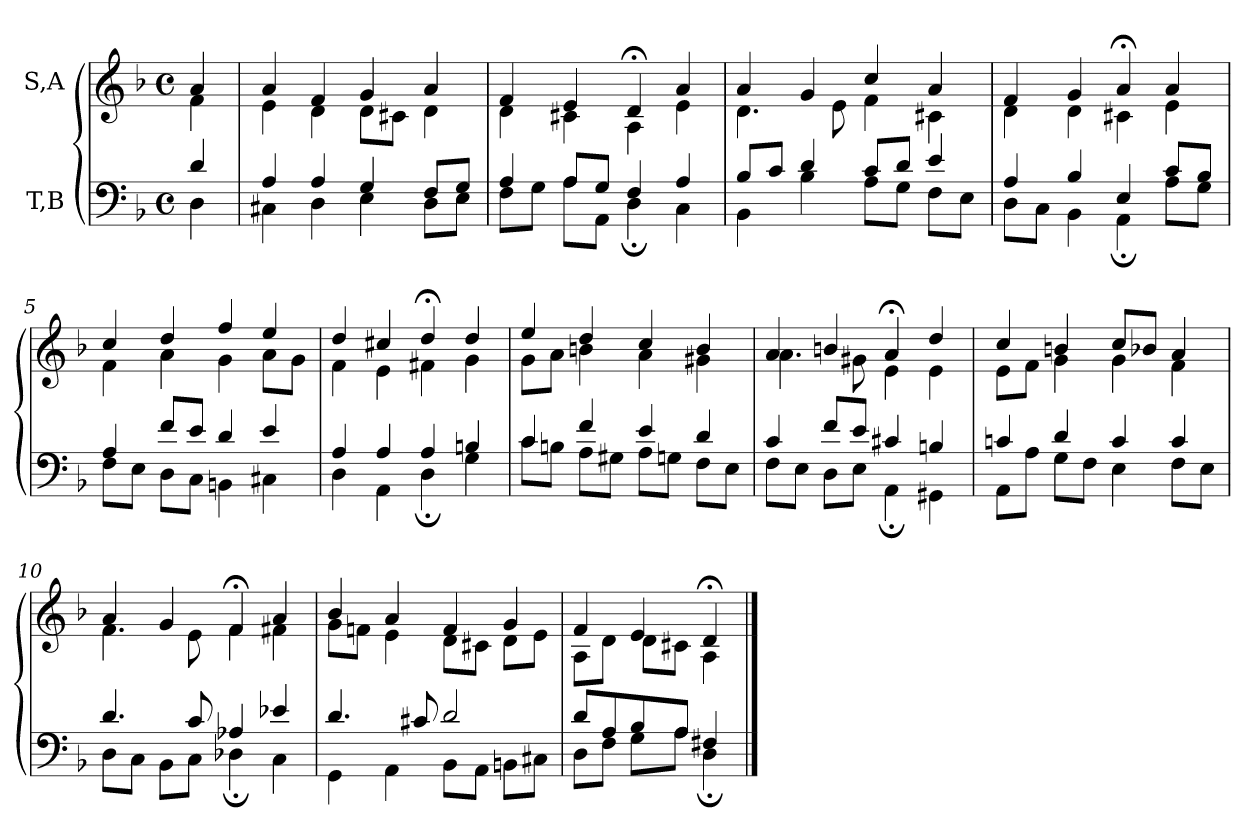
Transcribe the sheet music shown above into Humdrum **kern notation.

**kern	**kern
*part2	*part1
*staff2	*staff1
*I"T,B	*I"S,A
*clefF4	*clefG2
*k[b-]	*k[b-]
*M4/4	*M4/4
*met(c)	*met(c)
=	=
*^	*^
4d	4D	4a	4f
=1	=1	=1	=1
4A	4C#X	4a	4e
4A	4D	4f	4d
4G	4E	4g	8dL
.	.	.	8c#XJ
8FL	8DL	4a	4d
8GJ	8EJ	.	.
=2	=2	=2	=2
4A	8FL	4f	4d
.	8GJ	.	.
8AL	8AL	4e	4c#X
8GJ	8AAJ	.	.
4F	4D;	4d;<	4A
4A	4C	4a	4e
=3	=3	=3	=3
8B-L	4BB-	4a	4.d
8cJ	.	.	.
4d	4B-	4g	.
.	.	.	8e
8cL	8AL	4cc	4f
8dJ	8GJ	.	.
4e	8FL	4a	4c#X
.	8EJ	.	.
=4	=4	=4	=4
4A	8DL	4f	4d
.	8CJ	.	.
4B-	4BB-	4g	4d
4E	4AA;	4a;<	4c#X
8cL	8AL	4a	4e
8B-J	8GJ	.	.
=5	=5	=5	=5
4A	8FL	4cc	4f
.	8EJ	.	.
8fL	8DL	4dd	4a
8eJ	8CJ	.	.
4d	4BBn	4ff	4g
4e	4C#X	4ee	8aL
.	.	.	8gJ
=6	=6	=6	=6
4A	4D	4dd	4f
4A	4AA	4cc#X	4e
4A	4D;	4dd;<	4f#X
4Bn	4G	4dd	4g
=7	=7	=7	=7
4c	8cL	4ee	8gL
.	8BnJ	.	8aJ
4f	8AL	4dd	4bn
.	8G#XJ	.	.
4e	8AL	4cc	4a
.	8GnJ	.	.
4d	8FL	4b	4g#X
.	8EJ	.	.
=8	=8	=8	=8
4c	8FL	4a	4.a
.	8EJ	.	.
8fL	8DL	4bn	.
8eJ	8EJ	.	8g#X
4c#X	4AA;	4a;<	4e
4Bn	4GG#X	4dd	4e
=9	=9	=9	=9
4cn	8AAL	4cc	8eL
.	8AJ	.	8fJ
4d	8GL	4bn	4g
.	8FJ	.	.
4c	4E	8ccL	4g
.	.	8b-XJ	.
4c	8FL	4a	4f
.	8EJ	.	.
=10	=10	=10	=10
4.d	8DL	4a	4.f
.	8CJ	.	.
.	8BB-L	4g	.
8c	8CJ	.	8e
4A-X	4D-X;	4f;<	4f
4e-X	4C	4a	4f#X
=11	=11	=11	=11
4.d	4GG	4b-	8gL
.	.	.	8fnJ
.	4AA	4a	4e
8c#X	.	.	.
2d	8BB-L	4f	8dL
.	8AAJ	.	8c#XJ
.	8BBnL	4g	8dL
.	8C#XJ	.	8eJ
=416	=416	=416	=416
8dL	8DL	4f	8AL
8A	8FJ	.	8dJ
8B-	8GL	4e	8dL
8AJ	8AJ	.	8c#XJ
4F#X	4D;	4d;<	4A
*v	*v	*	*
*	*v	*v
==	==
*-	*-
